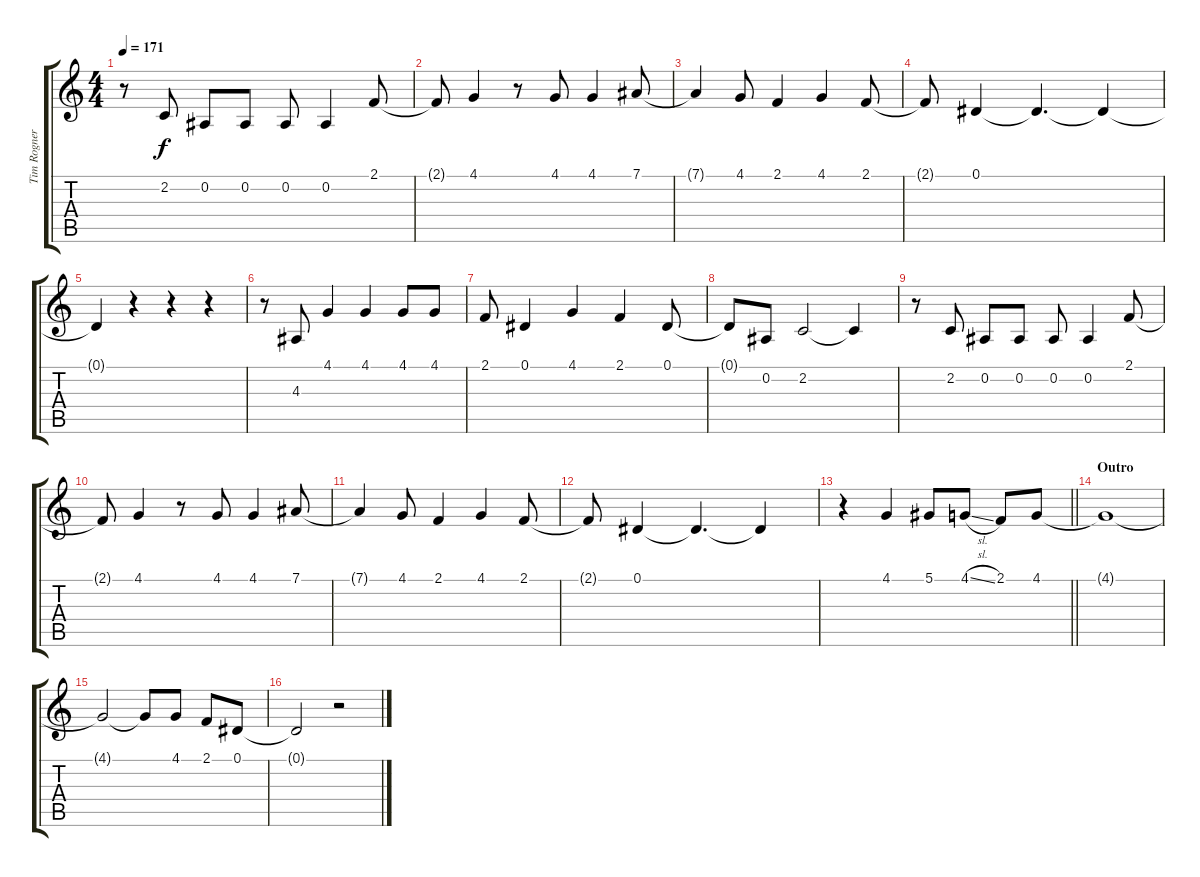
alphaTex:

\track ("Tim Rogner - Vocals" "Tim Rogner") {instrument altosax}
\staff {score tabs}
\tuning (Eb4 Bb3 Gb3 Db3 Ab2 Eb2) {hide}
\ts (4 4)
\tempo 171
\clef g2
\ks c
r.8{dy f} 2.2.8 0.2.8 0.2.8 0.2.8 0.2.4 2.1.8 |
2.1{t}.8 4.1.4 r.8 4.1.8 4.1.4 7.1.8 |
7.1{t}.4 4.1.8 2.1.4 4.1.4 2.1.8 |
2.1{t}.8 0.1.4 0.1{t}.4{d} 0.1{t}.4 |
0.1{t}.4 r.4 r.4 r.4 |
r.8 4.3.8 4.1.4 4.1.4 4.1.8 4.1.8 |
2.1.8 0.1.4 4.1.4 2.1.4 0.1.8 |
0.1{t}.8 0.2.8 2.2.2 2.2{t}.4 |
r.8 2.2.8 0.2.8 0.2.8 0.2.8 0.2.4 2.1.8 |
2.1{t}.8 4.1.4 r.8 4.1.8 4.1.4 7.1.8 |
7.1{t}.4 4.1.8 2.1.4 4.1.4 2.1.8 |
2.1{t}.8 0.1.4 0.1{t}.4{d} 0.1{t}.4 |
\barLineRight lightlight
r.4 4.1.4 5.1.8 4.1{sl}.8 2.1.8 4.1.8 |
\section ("" "Outro")
4.1{t}.1 |
4.1{t}.2 4.1{t}.8 4.1.8 2.1.8 0.1.8 |
0.1{t}.2 r.2
